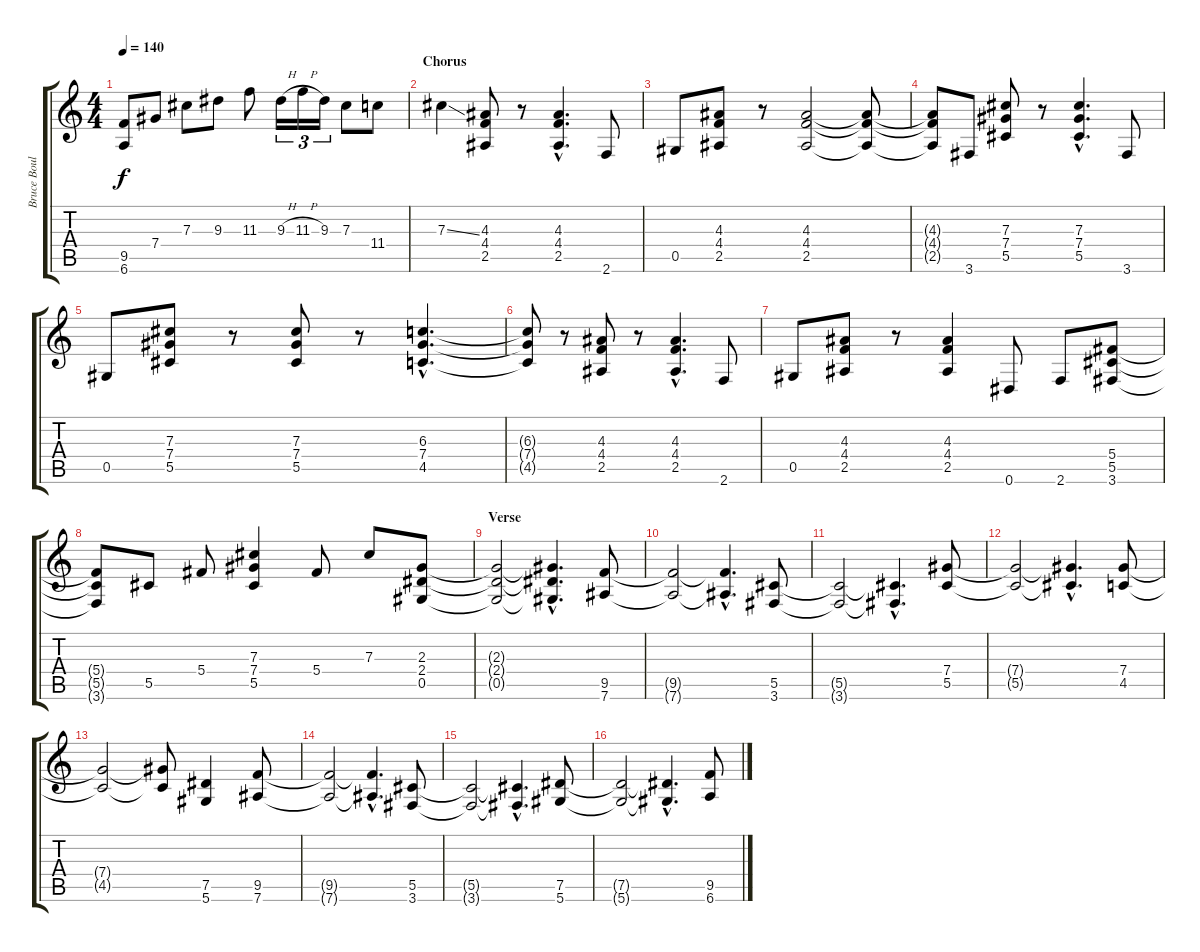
\track ("Bruce Boulliet" "Bruce Boul") {instrument distortionguitar}
\staff {score tabs}
\tuning (Eb4 Bb3 Gb3 Db3 Ab2 Eb2) {hide}
\ts (4 4)
\tempo 140
\clef g2
\ks c
(9.5{t} 6.6{t}).8{dy f} 7.4.8 7.3.8 9.3.8 11.3.8 9.3{h}.16{tu (3 2)} 11.3{h}.16{tu (3 2)} 9.3.16{tu (3 2)} 7.3.8 11.4.8 |
\section ("" "Chorus")
7.3{ss}.4 (4.3 4.4 2.5).8 r.8 (4.3{hac} 4.4{hac} 2.5{hac}).4{d} 2.6.8 |
0.5.8 (4.3 4.4 2.5).8 r.8 (4.3 4.4 2.5).2 (4.3{t} 4.4{t} 2.5{t}).8 |
(4.3{t} 4.4{t} 2.5{t}).8 3.6.8 (7.3 7.4 5.5).8 r.8 (7.3{hac} 7.4{hac} 5.5{hac}).4{d} 3.6.8 |
0.5.8 (7.3 7.4 5.5).8 r.8 (7.3 7.4 5.5).8 r.8 (6.3{hac} 7.4{hac} 4.5{hac}).4{d} |
(6.3{t} 7.4{t} 4.5{t}).8 r.8 (4.3 4.4 2.5).8 r.8 (4.3{hac} 4.4{hac} 2.5{hac}).4{d} 2.6.8 |
0.5.8 (4.3 4.4 2.5).8 r.8 (4.3 4.4 2.5).4 0.6.8 2.6.8 (5.4 5.5 3.6).8 |
(5.4{t} 5.5{t} 3.6{t}).8 5.5.8 5.4.8 (7.3 7.4 5.5).4 5.4.8 7.3.8 (2.3 2.4 0.5).8 |
\section ("" "Verse")
(2.3{t} 2.4{t} 0.5{t}).2 (2.3{hac t} 2.4{hac t} 0.5{hac t}).4{d} (9.5 7.6).8 |
(9.5{t} 7.6{t}).2 (9.5{hac t} 7.6{hac t}).4{d} (5.5 3.6).8 |
(5.5{t} 3.6{t}).2 (5.5{hac t} 3.6{hac t}).4{d} (7.4 5.5).8 |
(7.4{t} 5.5{t}).2 (7.4{hac t} 5.5{hac t}).4{d} (7.4 4.5).8 |
(7.4{t} 4.5{t}).2 (7.4{t} 4.5{t}).8 (7.5 5.6).4 (9.5 7.6).8 |
(9.5{t} 7.6{t}).2 (9.5{hac t} 7.6{hac t}).4{d} (5.5 3.6).8 |
(5.5{t} 3.6{t}).2 (5.5{hac t} 3.6{hac t}).4{d} (7.5 5.6).8 |
(7.5{t} 5.6{t}).2 (7.5{hac t} 5.6{hac t}).4{d} (9.5 6.6).8
